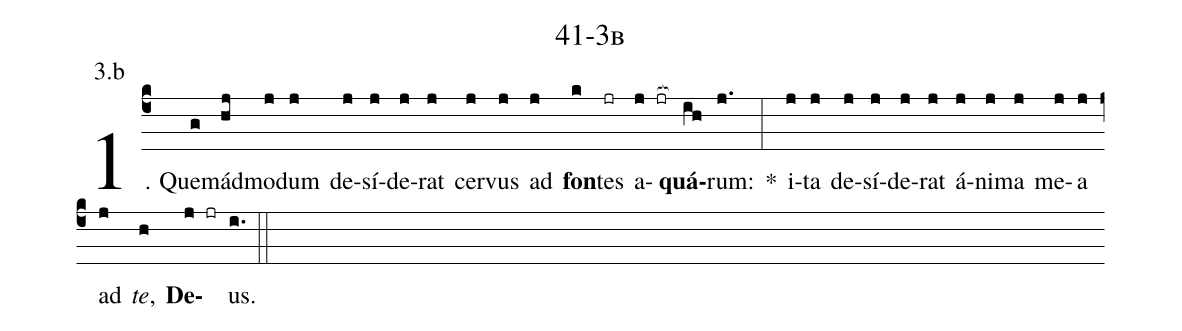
name: 41-3b;
annotation: 3.b;
%%
(c4)1. Quem(g)ád(hj)mo(j)dum(j) de(j)sí(j)de(j)rat(j) cer(j)vus(j) ad(j) <b>fon</b>(k)tes(jr) a(j jr[ocb:1{])<b>quá</b>(ih[ocb:0}])rum:(j.) *(:) i(j)ta(j) de(j)sí(j)de(j)rat(j) á(j)ni(j)ma(j) me(j)a(j) ad(j) <i>te</i>,(h) <b>De</b>(j jr)us.(i.) (::)
